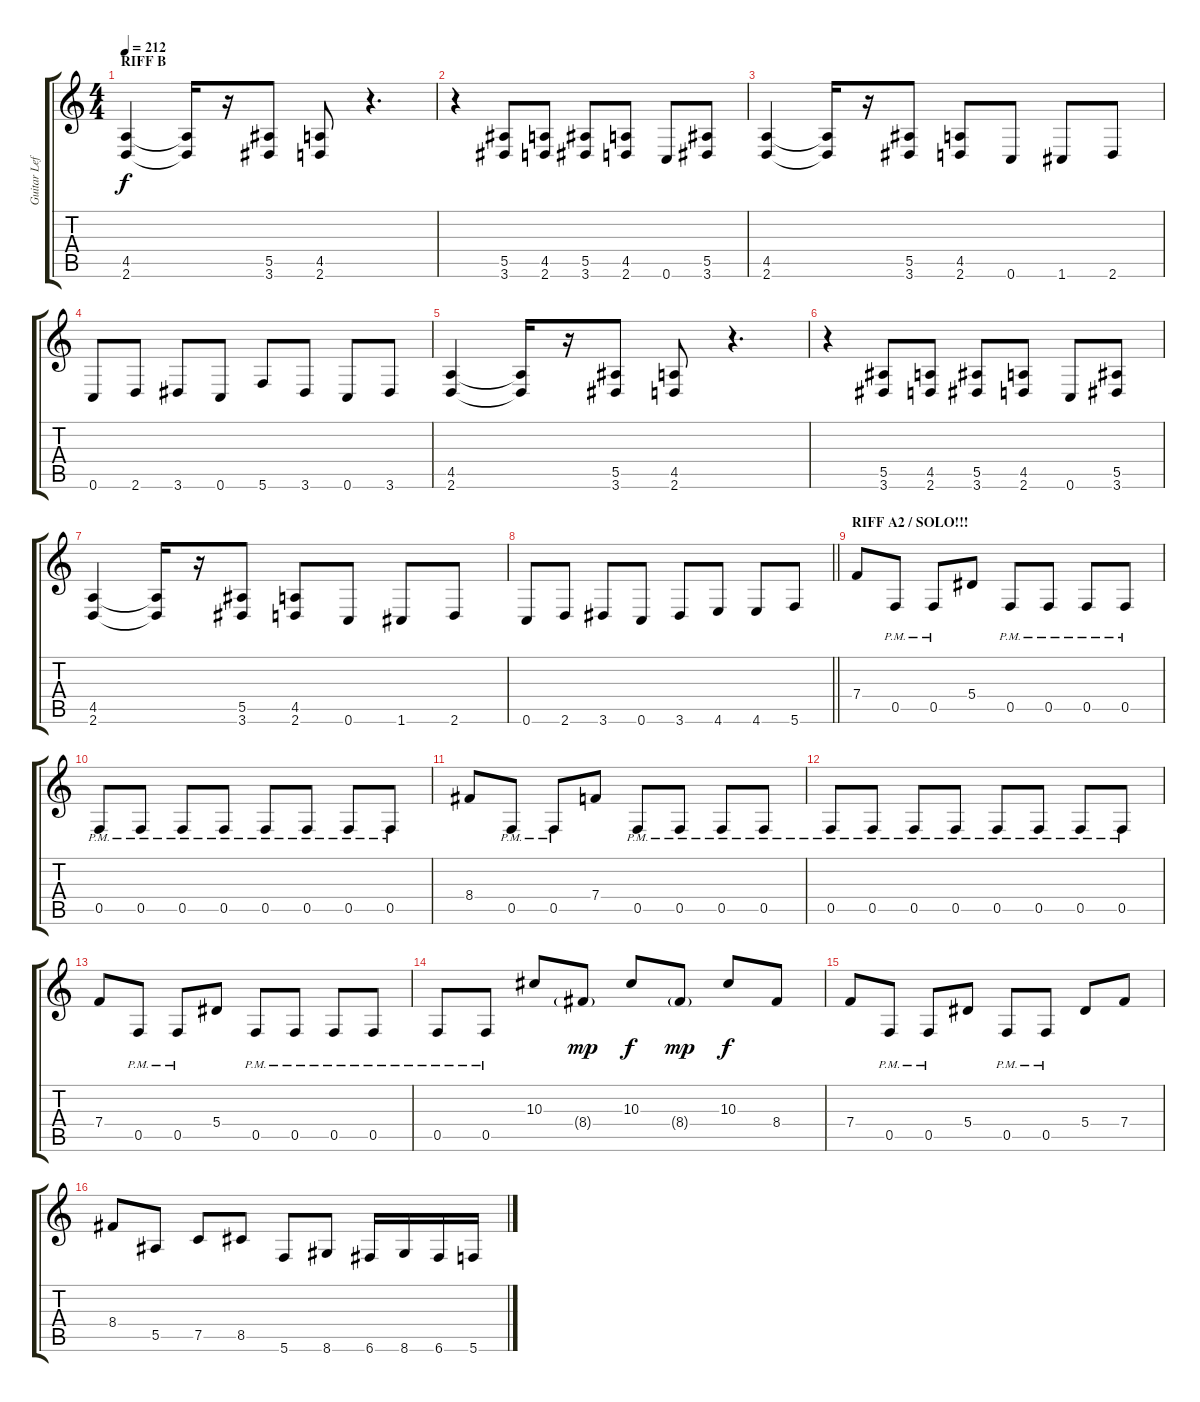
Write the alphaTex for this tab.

\track ("Guitar Left" "Guitar Lef") {instrument distortionguitar}
\staff {score tabs}
\tuning (C4 G3 Eb3 Bb2 F2 C2) {hide}
\ts (4 4)
\section ("" "RIFF B")
\tempo 212
\clef g2
\ks c
(4.5 2.6).4{dy f} (4.5{t} 2.6{t}).16 r.16 (5.5 3.6).8 (4.5 2.6).8 r.4{d} |
r.4 (5.5 3.6).8 (4.5 2.6).8 (5.5 3.6).8 (4.5 2.6).8 0.6.8 (5.5 3.6).8 |
(4.5 2.6).4 (4.5{t} 2.6{t}).16 r.16 (5.5 3.6).8 (4.5 2.6).8 0.6.8 1.6.8 2.6.8 |
0.6.8 2.6.8 3.6.8 0.6.8 5.6.8 3.6.8 0.6.8 3.6.8 |
(4.5 2.6).4 (4.5{t} 2.6{t}).16 r.16 (5.5 3.6).8 (4.5 2.6).8 r.4{d} |
r.4 (5.5 3.6).8 (4.5 2.6).8 (5.5 3.6).8 (4.5 2.6).8 0.6.8 (5.5 3.6).8 |
(4.5 2.6).4 (4.5{t} 2.6{t}).16 r.16 (5.5 3.6).8 (4.5 2.6).8 0.6.8 1.6.8 2.6.8 |
\barLineRight lightlight
0.6.8 2.6.8 3.6.8 0.6.8 3.6.8 4.6.8 4.6.8 5.6.8 |
\section ("" "RIFF A2 / SOLO!!!")
7.4.8 0.5{pm}.8 0.5{pm}.8 5.4.8 0.5{pm}.8 0.5{pm}.8 0.5{pm}.8 0.5{pm}.8 |
0.5{pm}.8 0.5{pm}.8 0.5{pm}.8 0.5{pm}.8 0.5{pm}.8 0.5{pm}.8 0.5{pm}.8 0.5{pm}.8 |
8.4.8 0.5{pm}.8 0.5{pm}.8 7.4.8 0.5{pm}.8 0.5{pm}.8 0.5{pm}.8 0.5{pm}.8 |
0.5{pm}.8 0.5{pm}.8 0.5{pm}.8 0.5{pm}.8 0.5{pm}.8 0.5{pm}.8 0.5{pm}.8 0.5{pm}.8 |
7.4.8 0.5{pm}.8 0.5{pm}.8 5.4.8 0.5{pm}.8 0.5{pm}.8 0.5{pm}.8 0.5{pm}.8 |
0.5{pm}.8 0.5{pm}.8 10.3.8 8.4{g}.8{dy mp} 10.3.8{dy f} 8.4{g}.8{dy mp} 10.3.8{dy f} 8.4.8 |
7.4.8 0.5{pm}.8 0.5{pm}.8 5.4.8 0.5{pm}.8 0.5{pm}.8 5.4.8 7.4.8 |
8.4.8 5.5.8 7.5.8 8.5.8 5.6.8 8.6.8 6.6.16 8.6.16 6.6.16 5.6.16
